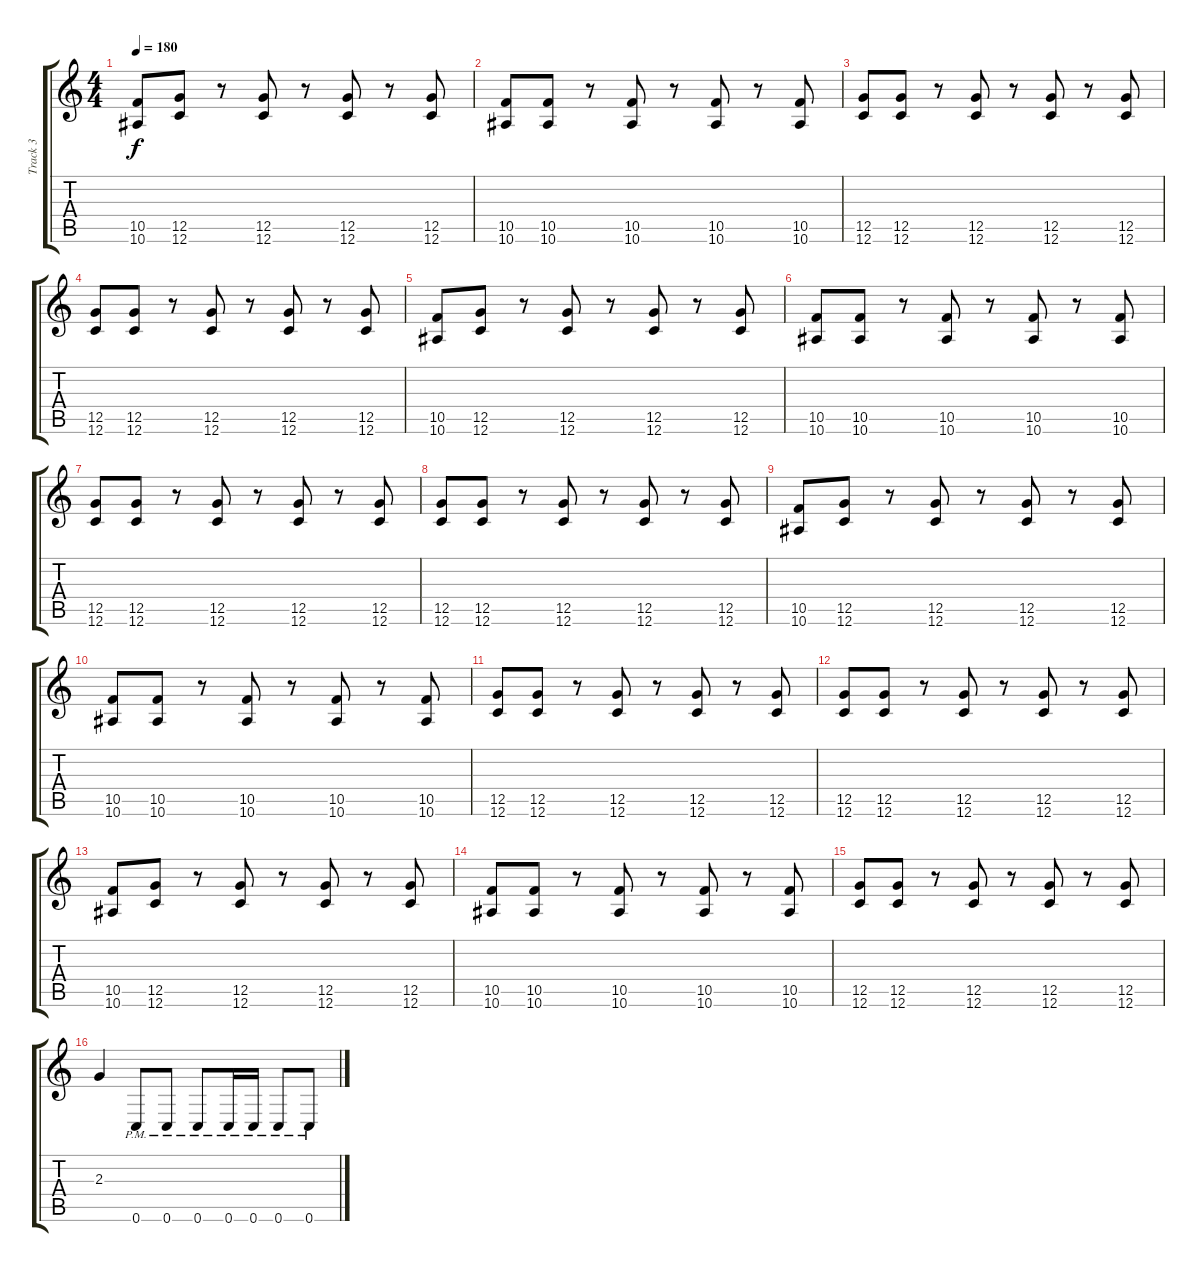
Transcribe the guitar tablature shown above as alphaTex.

\track ("Track 3" "Track 3") {instrument distortionguitar}
\staff {score tabs}
\tuning (D4 A3 F3 C3 G2 C2) {hide}
\ts (4 4)
\tempo 180
\clef g2
\ks c
(10.5 10.6).8{dy f} (12.5 12.6).8 r.8 (12.5 12.6).8 r.8 (12.5 12.6).8 r.8 (12.5 12.6).8 |
(10.5 10.6).8 (10.5 10.6).8 r.8 (10.5 10.6).8 r.8 (10.5 10.6).8 r.8 (10.5 10.6).8 |
(12.5 12.6).8 (12.5 12.6).8 r.8 (12.5 12.6).8 r.8 (12.5 12.6).8 r.8 (12.5 12.6).8 |
(12.5 12.6).8 (12.5 12.6).8 r.8 (12.5 12.6).8 r.8 (12.5 12.6).8 r.8 (12.5 12.6).8 |
(10.5 10.6).8 (12.5 12.6).8 r.8 (12.5 12.6).8 r.8 (12.5 12.6).8 r.8 (12.5 12.6).8 |
(10.5 10.6).8 (10.5 10.6).8 r.8 (10.5 10.6).8 r.8 (10.5 10.6).8 r.8 (10.5 10.6).8 |
(12.5 12.6).8 (12.5 12.6).8 r.8 (12.5 12.6).8 r.8 (12.5 12.6).8 r.8 (12.5 12.6).8 |
(12.5 12.6).8 (12.5 12.6).8 r.8 (12.5 12.6).8 r.8 (12.5 12.6).8 r.8 (12.5 12.6).8 |
(10.5 10.6).8 (12.5 12.6).8 r.8 (12.5 12.6).8 r.8 (12.5 12.6).8 r.8 (12.5 12.6).8 |
(10.5 10.6).8 (10.5 10.6).8 r.8 (10.5 10.6).8 r.8 (10.5 10.6).8 r.8 (10.5 10.6).8 |
(12.5 12.6).8 (12.5 12.6).8 r.8 (12.5 12.6).8 r.8 (12.5 12.6).8 r.8 (12.5 12.6).8 |
(12.5 12.6).8 (12.5 12.6).8 r.8 (12.5 12.6).8 r.8 (12.5 12.6).8 r.8 (12.5 12.6).8 |
(10.5 10.6).8 (12.5 12.6).8 r.8 (12.5 12.6).8 r.8 (12.5 12.6).8 r.8 (12.5 12.6).8 |
(10.5 10.6).8 (10.5 10.6).8 r.8 (10.5 10.6).8 r.8 (10.5 10.6).8 r.8 (10.5 10.6).8 |
(12.5 12.6).8 (12.5 12.6).8 r.8 (12.5 12.6).8 r.8 (12.5 12.6).8 r.8 (12.5 12.6).8 |
2.3.4 0.6{pm}.8 0.6{pm}.8 0.6{pm}.8 0.6{pm}.16 0.6{pm}.16 0.6{pm}.8 0.6{pm}.8
